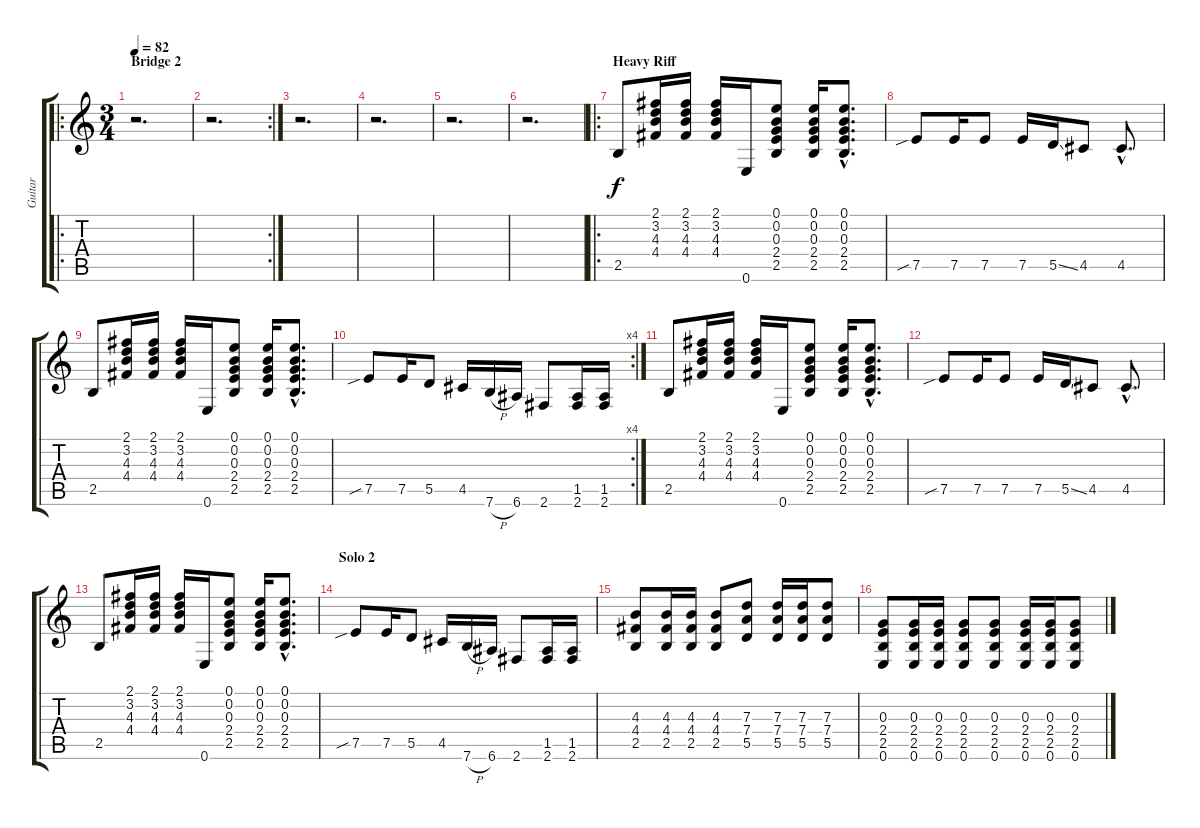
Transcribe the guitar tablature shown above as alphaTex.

\track ("Guitar" "Guitar") {instrument distortionguitar}
\staff {score tabs}
\tuning (E4 B3 G3 D3 A2 E2) {hide}
\ro
\ts (3 4)
\section ("" "Bridge 2")
\tempo 82
\clef g2
\ks c
r.2{d dy f} |
\rc 2
r.2{d} |
r.2{d} |
r.2{d} |
r.2{d} |
r.2{d} |
\ro
\section ("" "Heavy Riff")
2.5.8 (2.1 3.2 4.3 4.4).16 (2.1 3.2 4.3 4.4).16 (2.1 3.2 4.3 4.4).16 0.6.16 (0.1 0.2 0.3 2.4 2.5).8 (0.1 0.2 0.3 2.4 2.5).16 (0.1{hac} 0.2{hac} 0.3{hac} 2.4{hac} 2.5{hac}).8{d} |
7.5{sib}.8 7.5.16 7.5.8 7.5.16 5.5{ss}.16 4.5.8 4.5{hac}.8{d} |
2.5.8 (2.1 3.2 4.3 4.4).16 (2.1 3.2 4.3 4.4).16 (2.1 3.2 4.3 4.4).16 0.6.16 (0.1 0.2 0.3 2.4 2.5).8 (0.1 0.2 0.3 2.4 2.5).16 (0.1{hac} 0.2{hac} 0.3{hac} 2.4{hac} 2.5{hac}).8{d} |
\rc 4
7.5{sib}.8 7.5.16 5.5.8 4.5.16 7.6{h}.16 6.6.16 2.6.8 (1.5 2.6).16 (1.5 2.6).16 |
2.5.8 (2.1 3.2 4.3 4.4).16 (2.1 3.2 4.3 4.4).16 (2.1 3.2 4.3 4.4).16 0.6.16 (0.1 0.2 0.3 2.4 2.5).8 (0.1 0.2 0.3 2.4 2.5).16 (0.1{hac} 0.2{hac} 0.3{hac} 2.4{hac} 2.5{hac}).8{d} |
7.5{sib}.8 7.5.16 7.5.8 7.5.16 5.5{ss}.16 4.5.8 4.5{hac}.8{d} |
2.5.8 (2.1 3.2 4.3 4.4).16 (2.1 3.2 4.3 4.4).16 (2.1 3.2 4.3 4.4).16 0.6.16 (0.1 0.2 0.3 2.4 2.5).8 (0.1 0.2 0.3 2.4 2.5).16 (0.1{hac} 0.2{hac} 0.3{hac} 2.4{hac} 2.5{hac}).8{d} |
\section ("" "Solo 2")
7.5{sib}.8 7.5.16 5.5.8 4.5.16 7.6{h}.16 6.6.16 2.6.8 (1.5 2.6).16 (1.5 2.6).16 |
(4.3 4.4 2.5).8 (4.3 4.4 2.5).16 (4.3 4.4 2.5).16 (4.3 4.4 2.5).8 (7.3 7.4 5.5).8 (7.3 7.4 5.5).16 (7.3 7.4 5.5).16 (7.3 7.4 5.5).8 |
(0.3 2.4 2.5 0.6).8 (0.3 2.4 2.5 0.6).16 (0.3 2.4 2.5 0.6).16 (0.3 2.4 2.5 0.6).8 (0.3 2.4 2.5 0.6).8 (0.3 2.4 2.5 0.6).16 (0.3 2.4 2.5 0.6).16 (0.3 2.4 2.5 0.6).8
